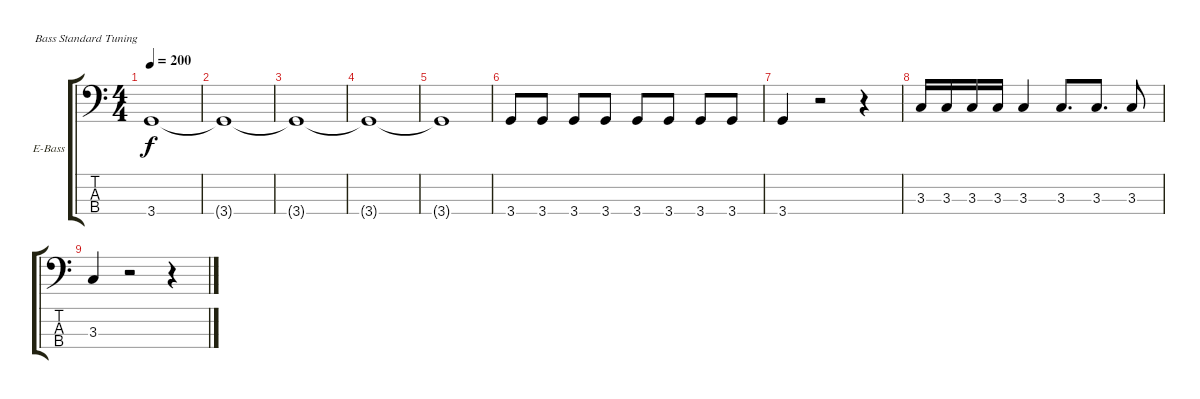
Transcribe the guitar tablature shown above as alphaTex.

\bracketExtendMode groupsimilarinstruments
\firstSystemTrackNameOrientation horizontal
\otherSystemsTrackNameOrientation horizontal
\track ("Bass" "E-Bass") {instrument electricbassfinger}
\staff {score tabs}
\tuning (G2 D2 A1 E1)
\ts (4 4)
\tempo 200
\clef f4
\ks aminor
3.4{t}.1{dy f} |
3.4{t}.1 |
3.4{t}.1 |
3.4{t}.1 |
3.4{t}.1 |
\section ("" "")
3.4.8 3.4.8 3.4.8 3.4.8 3.4.8 3.4.8 3.4.8 3.4.8 |
3.4.4 r.2 r.4 |
3.3.16 3.3.16 3.3.16 3.3.16 3.3.4 3.3.8{d} 3.3.8{d} 3.3.8 |
3.3.4 r.2 r.4
